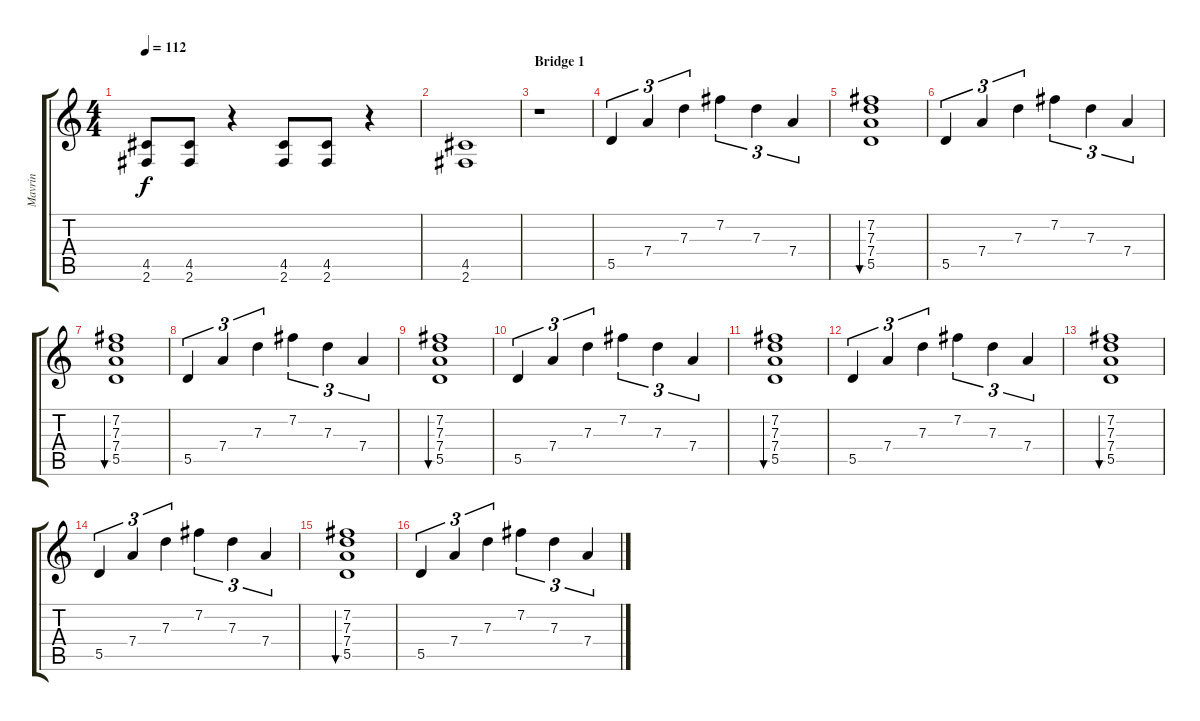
\track ("Mavrin" "Mavrin") {instrument overdrivenguitar}
\staff {score tabs}
\tuning (E4 B3 G3 D3 A2 E2) {hide}
\ts (4 4)
\tempo 112
\clef g2
\ks c
(4.5 2.6).8{dy f} (4.5 2.6).8 r.4 (4.5 2.6).8 (4.5 2.6).8 r.4 |
(4.5 2.6).1 |
\section ("" "Bridge 1")
r.1{volume 14 instrument electricguitarclean} |
5.5.4{tu (3 2)} 7.4.4{tu (3 2)} 7.3.4{tu (3 2)} 7.2.4{tu (3 2)} 7.3.4{tu (3 2)} 7.4.4{tu (3 2)} |
(7.2 7.3 7.4 5.5).1{bu 120} |
5.5.4{tu (3 2)} 7.4.4{tu (3 2)} 7.3.4{tu (3 2)} 7.2.4{tu (3 2)} 7.3.4{tu (3 2)} 7.4.4{tu (3 2)} |
(7.2 7.3 7.4 5.5).1{bu 120} |
5.5.4{tu (3 2)} 7.4.4{tu (3 2)} 7.3.4{tu (3 2)} 7.2.4{tu (3 2)} 7.3.4{tu (3 2)} 7.4.4{tu (3 2)} |
(7.2 7.3 7.4 5.5).1{bu 120} |
5.5.4{tu (3 2)} 7.4.4{tu (3 2)} 7.3.4{tu (3 2)} 7.2.4{tu (3 2)} 7.3.4{tu (3 2)} 7.4.4{tu (3 2)} |
(7.2 7.3 7.4 5.5).1{bu 120} |
5.5.4{tu (3 2)} 7.4.4{tu (3 2)} 7.3.4{tu (3 2)} 7.2.4{tu (3 2)} 7.3.4{tu (3 2)} 7.4.4{tu (3 2)} |
(7.2 7.3 7.4 5.5).1{bu 120} |
5.5.4{tu (3 2)} 7.4.4{tu (3 2)} 7.3.4{tu (3 2)} 7.2.4{tu (3 2)} 7.3.4{tu (3 2)} 7.4.4{tu (3 2)} |
(7.2 7.3 7.4 5.5).1{bu 120} |
5.5.4{tu (3 2)} 7.4.4{tu (3 2)} 7.3.4{tu (3 2)} 7.2.4{tu (3 2)} 7.3.4{tu (3 2)} 7.4.4{tu (3 2)}
